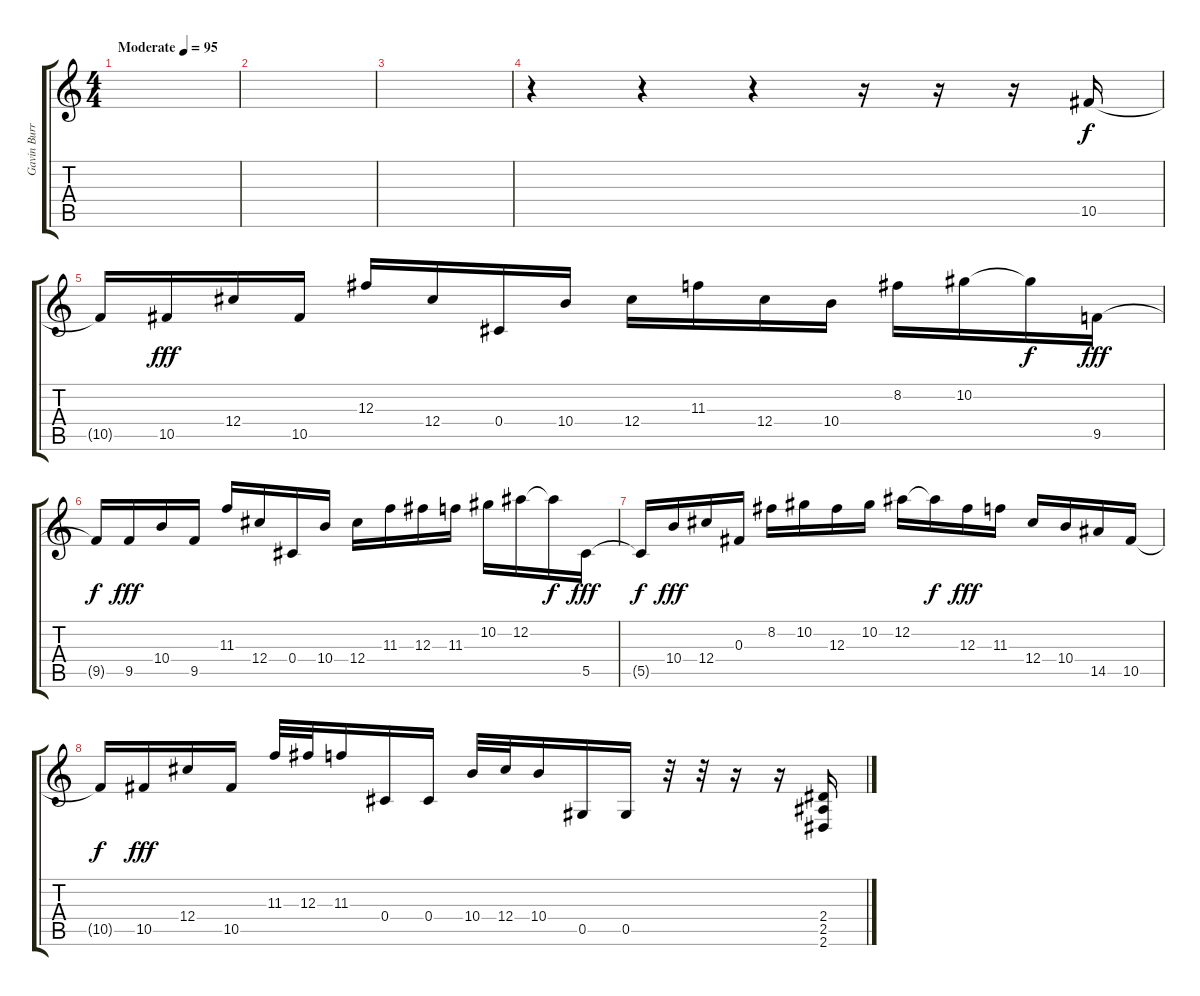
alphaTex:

\track ("Gavin Burrough" "Gavin Burr") {instrument distortionguitar}
\staff {score tabs}
\tuning (Eb4 Bb3 Gb3 Db3 Ab2 Db2) {hide}
\ts (4 4)
\tempo (95 "Moderate")
\clef g2
\ks c
|
|
|
r.4{volume 0} r.4 r.4 r.16 r.16 r.16 10.5.16{volume 13} |
10.5{t}.16 10.5.16{dy fff} 12.4.16 10.5.16 12.3.16 12.4.16 0.4.16 10.4.16 12.4.16 11.3.16 12.4.16 10.4.16 8.2.16 10.2.16 10.2{t}.16{dy f} 9.5.16{dy fff} |
9.5{t}.16{dy f} 9.5.16{dy fff} 10.4.16 9.5.16 11.3.16 12.4.16 0.4.16 10.4.16 12.4.16 11.3.16 12.3.16 11.3.16 10.2.16 12.2.16 12.2{t}.16{dy f} 5.5.16{dy fff} |
5.5{t}.16{dy f} 10.4.16{dy fff} 12.4.16 0.3.16 8.2.16 10.2.16 12.3.16 10.2.16 12.2.16 12.2{t}.16{dy f} 12.3.16{dy fff} 11.3.16 12.4.16 10.4.16 14.5.16 10.5.16 |
10.5{t}.16{dy f} 10.5.16{dy fff} 12.4.16 10.5.16 11.3.32 12.3.32 11.3.16 0.4.16 0.4.16 10.4.32 12.4.32 10.4.16 0.5.16 0.5.16 r.32 r.32 r.16 r.16 (2.4 2.5 2.6).16{volume 16}
